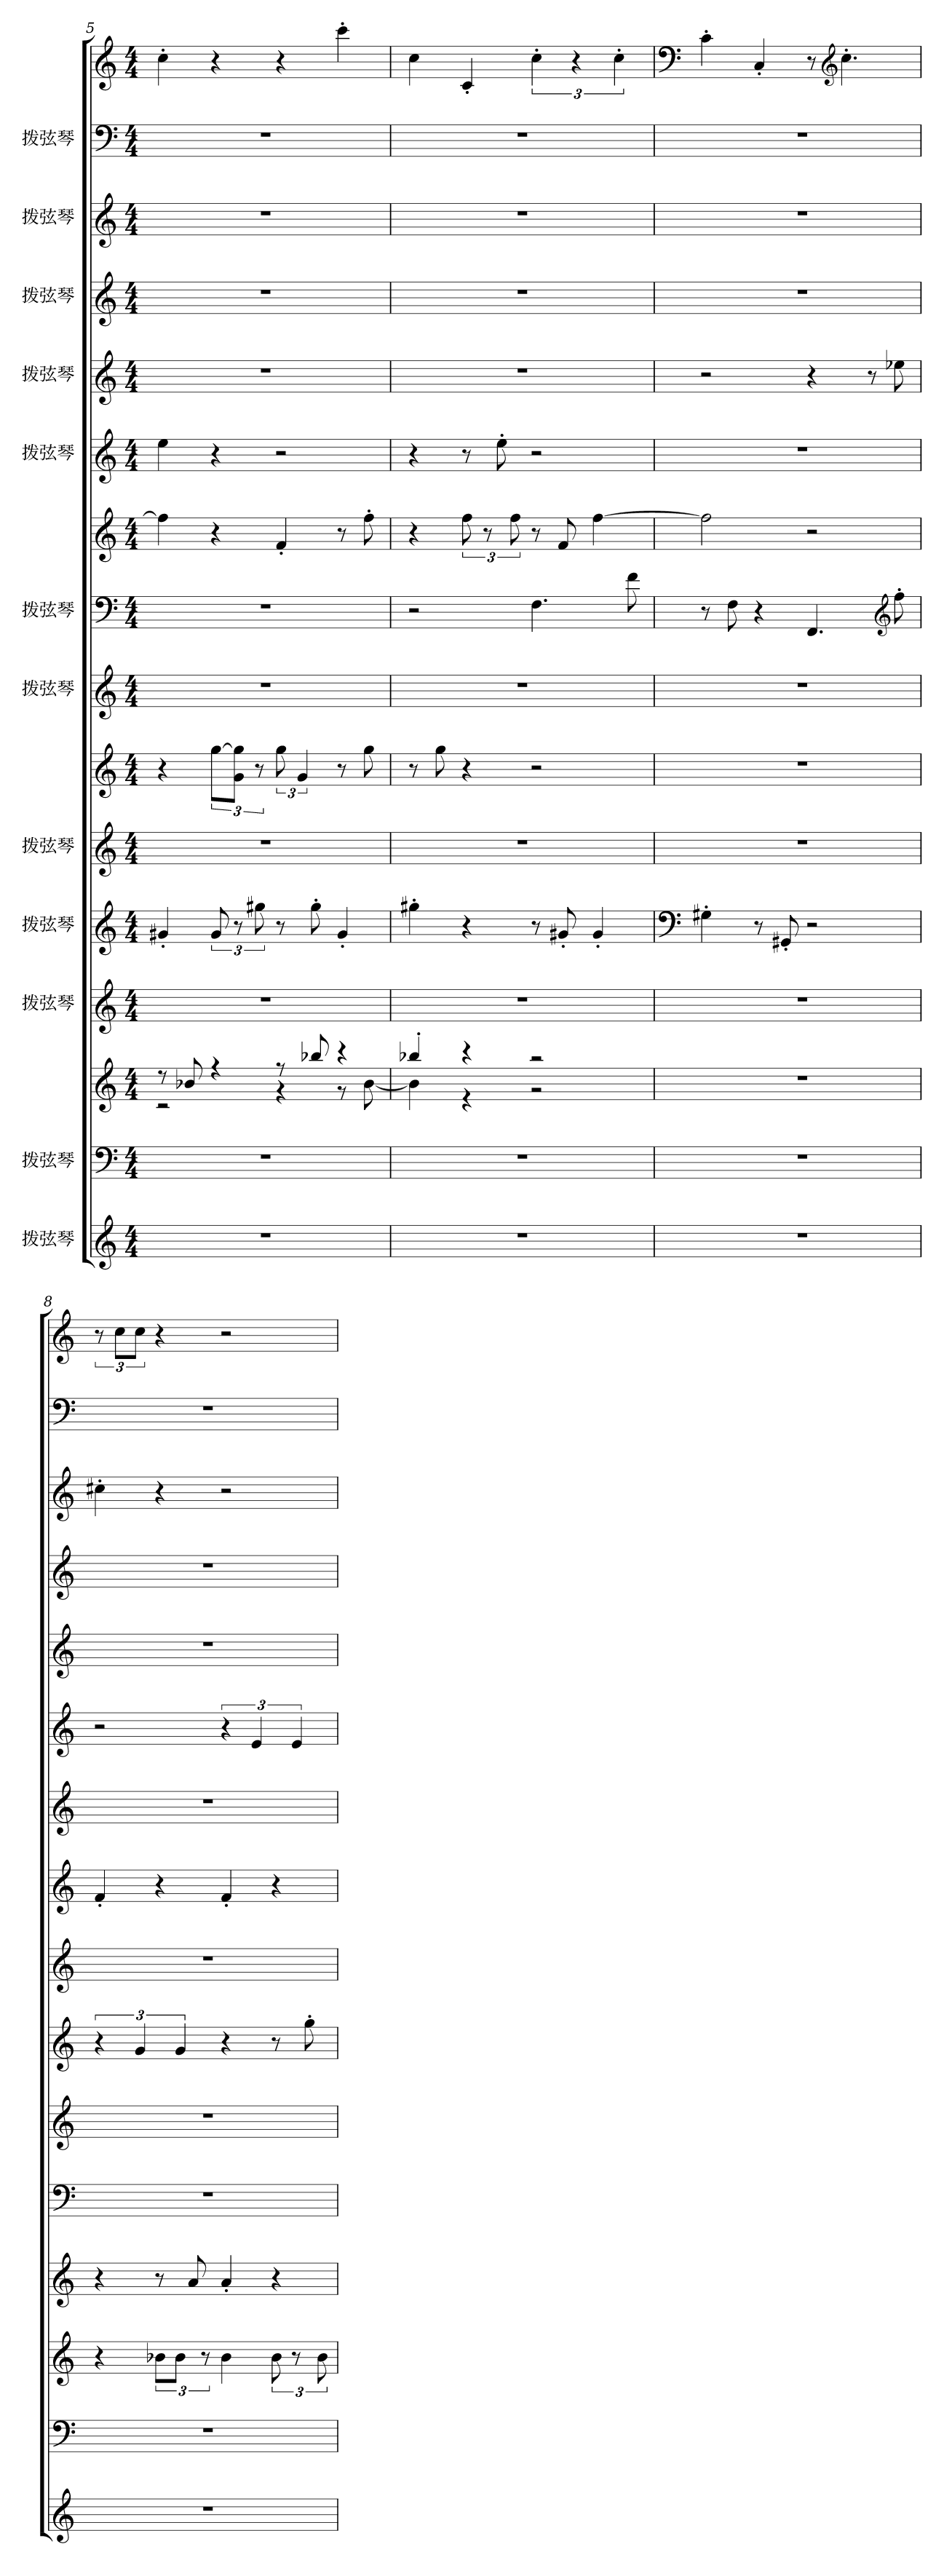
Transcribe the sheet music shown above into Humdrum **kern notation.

**kern	**kern	**kern	**kern	**kern	**kern	**kern	**kern	**kern	**kern	**kern	**kern	**kern	**kern	**kern	**kern
*part12	*part11	*part11	*part10	*part9	*part8	*part8	*part7	*part6	*part6	*part5	*part4	*part3	*part2	*part1	*part1
*staff16	*staff15	*staff14	*staff13	*staff12	*staff11	*staff10	*staff9	*staff8	*staff7	*staff6	*staff5	*staff4	*staff3	*staff2	*staff1
*I"拨弦琴	*I"拨弦琴	*	*I"拨弦琴	*I"拨弦琴	*I"拨弦琴	*	*I"拨弦琴	*I"拨弦琴	*	*I"拨弦琴	*I"拨弦琴	*I"拨弦琴	*I"拨弦琴	*I"拨弦琴	*
!!LO:PB:g=z
*clefG2	*clefF4	*clefG2	*clefG2	*clefG2	*clefG2	*clefG2	*clefG2	*clefF4	*clefG2	*clefG2	*clefG2	*clefG2	*clefG2	*clefF4	*clefG2
*k[]	*k[]	*k[]	*k[]	*k[]	*k[]	*k[]	*k[]	*k[]	*k[]	*k[]	*k[]	*k[]	*k[]	*k[]	*k[]
*M4/4	*M4/4	*M4/4	*M4/4	*M4/4	*M4/4	*M4/4	*M4/4	*M4/4	*M4/4	*M4/4	*M4/4	*M4/4	*M4/4	*M4/4	*M4/4
=5	=5	=5	=5	=5	=5	=5	=5	=5	=5	=5	=5	=5	=5	=5	=5
*	*	*^	*	*	*	*	*	*	*	*	*	*	*	*	*
1r	1r	8r	2r	1r	4g#X'/	1r	4r	1r	1r	4ff\]	4ee\	1r	1r	1r	1r	4cc'\
.	.	8b-X/	.	.	.	.	.	.	.	.	.	.	.	.	.	.
.	.	4r	.	.	12g#/	.	[12gg\L	.	.	4r	4r	.	.	.	.	4r
.	.	.	.	.	12r	.	12g\ 12gg\]J	.	.	.	.	.	.	.	.	.
.	.	.	.	.	12gg#X\	.	12r	.	.	.	.	.	.	.	.	.
.	.	8r	4r	.	8r	.	12gg\	.	.	4f'/	2r	.	.	.	.	4r
.	.	.	.	.	.	.	6g/	.	.	.	.	.	.	.	.	.
.	.	8bb-X/	.	.	8gg#'\	.	.	.	.	.	.	.	.	.	.	.
.	.	4r	8r	.	4g#'/	.	8r	.	.	8r	.	.	.	.	.	4ccc'\
.	.	.	[8b-\	.	.	.	8gg\	.	.	8ff'\	.	.	.	.	.	.
=6	=6	=6	=6	=6	=6	=6	=6	=6	=6	=6	=6	=6	=6	=6	=6	=6
1r	1r	4bb-X'/	4b-\]	1r	4gg#X'\	1r	8r	1r	2r	4r	4r	1r	1r	1r	1r	4cc\
.	.	.	.	.	.	.	8gg\	.	.	.	.	.	.	.	.	.
.	.	4r	4r	.	4r	.	4r	.	.	12ff\	8r	.	.	.	.	4c'/
.	.	.	.	.	.	.	.	.	.	12r	.	.	.	.	.	.
.	.	.	.	.	.	.	.	.	.	.	8ee'\	.	.	.	.	.
.	.	.	.	.	.	.	.	.	.	12ff\	.	.	.	.	.	.
.	.	2r	2r	.	8r	.	2r	.	4.F\	8r	2r	.	.	.	.	6cc'\
.	.	.	.	.	8g#X'/	.	.	.	.	8f/	.	.	.	.	.	.
.	.	.	.	.	.	.	.	.	.	.	.	.	.	.	.	6r
.	.	.	.	.	4g#'/	.	.	.	.	[4ff\	.	.	.	.	.	.
.	.	.	.	.	.	.	.	.	.	.	.	.	.	.	.	6cc'\
.	.	.	.	.	.	.	.	.	8f\	.	.	.	.	.	.	.
*	*	*v	*v	*	*	*	*	*	*	*	*	*	*	*	*	*
=7	=7	=7	=7	=7	=7	=7	=7	=7	=7	=7	=7	=7	=7	=7	=7
*	*	*	*	*clefF4	*	*	*	*	*	*	*	*	*	*	*clefF4
1r	1r	1r	1r	4G#X'\	1r	1r	1r	8r	2ff\]	1r	2r	1r	1r	1r	4c'\
.	.	.	.	.	.	.	.	8F\	.	.	.	.	.	.	.
.	.	.	.	8r	.	.	.	4r	.	.	.	.	.	.	4C'/
.	.	.	.	8GG#X'/	.	.	.	.	.	.	.	.	.	.	.
.	.	.	.	2r	.	.	.	4.FF/	2r	.	4r	.	.	.	8r
*	*	*	*	*	*	*	*	*	*	*	*	*	*	*	*clefG2
.	.	.	.	.	.	.	.	.	.	.	.	.	.	.	4.cc'\
.	.	.	.	.	.	.	.	.	.	.	8r	.	.	.	.
*	*	*	*	*	*	*	*	*clefG2	*	*	*	*	*	*	*
.	.	.	.	.	.	.	.	8ff'\	.	.	8ee-X\	.	.	.	.
!!LO:PB:g=z
=8	=8	=8	=8	=8	=8	=8	=8	=8	=8	=8	=8	=8	=8	=8	=8
1r	1r	4r	4r	1r	1r	6r	1r	4f'/	1r	2r	1r	1r	4cc#X'\	1r	12r
.	.	.	.	.	.	.	.	.	.	.	.	.	.	.	12cc\L
.	.	.	.	.	.	6g/	.	.	.	.	.	.	.	.	12cc\J
.	.	12b-X\L	8r	.	.	.	.	4r	.	.	.	.	4r	.	4r
.	.	12b-\J	.	.	.	6g/	.	.	.	.	.	.	.	.	.
.	.	.	8a/	.	.	.	.	.	.	.	.	.	.	.	.
.	.	12r	.	.	.	.	.	.	.	.	.	.	.	.	.
.	.	4b-\	4a'/	.	.	4r	.	4f'/	.	6r	.	.	2r	.	2r
.	.	.	.	.	.	.	.	.	.	6e/	.	.	.	.	.
.	.	12b-\	4r	.	.	8r	.	4r	.	.	.	.	.	.	.
.	.	12r	.	.	.	.	.	.	.	6e/	.	.	.	.	.
.	.	.	.	.	.	8gg'\	.	.	.	.	.	.	.	.	.
.	.	12b-\	.	.	.	.	.	.	.	.	.	.	.	.	.
=	=	=	=	=	=	=	=	=	=	=	=	=	=	=	=
*-	*-	*-	*-	*-	*-	*-	*-	*-	*-	*-	*-	*-	*-	*-	*-
